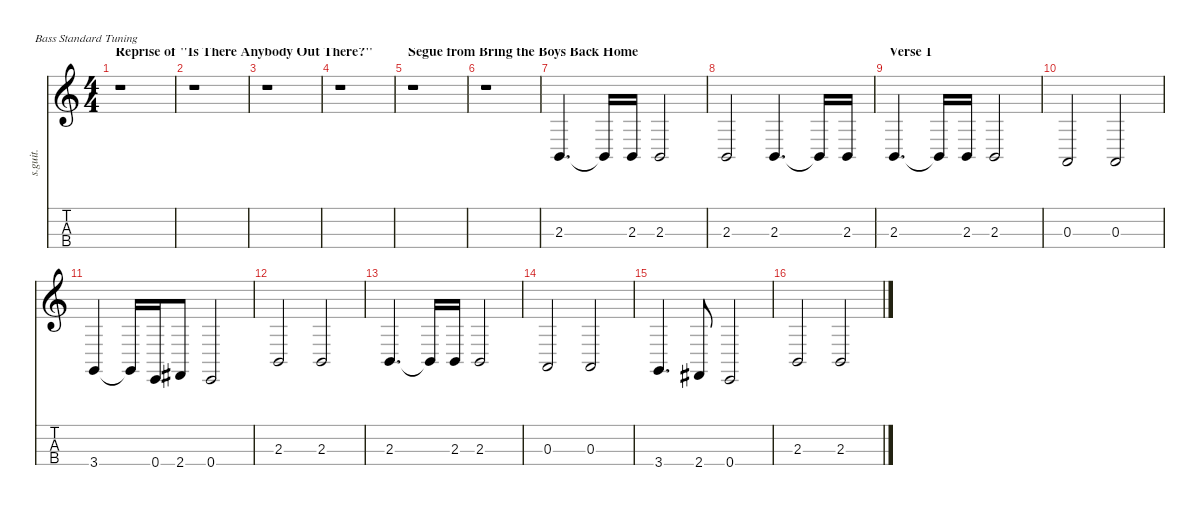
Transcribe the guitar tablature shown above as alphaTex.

\defaultSystemsLayout 4
\hideDynamics
\bracketExtendMode nobrackets
\track ("Roger Waters - Bass" "s.guit.") {instrument electricbasspick}
\staff {score tabs}
\tuning (G2 D2 A1 E1)
\ts (4 4)
\beaming (8 2 2 2 2)
\section ("" "Reprise of \"Is There Anybody Out There?\"")
\tempo (128 hide)
\clef g2
\ks c
r.1{dy f instrument electricbasspick} |
r.1 |
r.1 |
r.1 |
\section ("" "Segue from Bring the Boys Back Home")
r.1 |
r.1 |
\tempo (64 hide)
2.3.4{d lyrics (0 "") lyrics (1 "") lyrics (2 "") lyrics (3 "") lyrics (4 "")} 2.3{t}.16{lyrics (0 "") lyrics (1 "") lyrics (2 "") lyrics (3 "") lyrics (4 "")} 2.3.16{lyrics (0 "") lyrics (1 "") lyrics (2 "") lyrics (3 "") lyrics (4 "")} 2.3.2{lyrics (0 "") lyrics (1 "") lyrics (2 "") lyrics (3 "") lyrics (4 "")} |
2.3.2{lyrics (0 "") lyrics (1 "") lyrics (2 "") lyrics (3 "") lyrics (4 "")} 2.3.4{d lyrics (0 "") lyrics (1 "") lyrics (2 "") lyrics (3 "") lyrics (4 "")} 2.3{t}.16{lyrics (0 "") lyrics (1 "") lyrics (2 "") lyrics (3 "") lyrics (4 "")} 2.3.16{lyrics (0 "") lyrics (1 "") lyrics (2 "") lyrics (3 "") lyrics (4 "")} |
\section ("" "Verse 1")
2.3.4{d lyrics (0 "") lyrics (1 "") lyrics (2 "") lyrics (3 "") lyrics (4 "")} 2.3{t}.16{lyrics (0 "") lyrics (1 "") lyrics (2 "") lyrics (3 "") lyrics (4 "")} 2.3.16{lyrics (0 "") lyrics (1 "") lyrics (2 "") lyrics (3 "") lyrics (4 "")} 2.3.2{lyrics (0 "") lyrics (1 "") lyrics (2 "") lyrics (3 "") lyrics (4 "")} |
0.3.2{lyrics (0 "") lyrics (1 "") lyrics (2 "") lyrics (3 "") lyrics (4 "")} 0.3.2{lyrics (0 "") lyrics (1 "") lyrics (2 "") lyrics (3 "") lyrics (4 "")} |
3.4.4{lyrics (0 "") lyrics (1 "") lyrics (2 "") lyrics (3 "") lyrics (4 "")} 3.4{t}.16{lyrics (0 "") lyrics (1 "") lyrics (2 "") lyrics (3 "") lyrics (4 "")} 0.4.16{lyrics (0 "") lyrics (1 "") lyrics (2 "") lyrics (3 "") lyrics (4 "")} 2.4{acc #}.8{lyrics (0 "") lyrics (1 "") lyrics (2 "") lyrics (3 "") lyrics (4 "")} 0.4.2{lyrics (0 "") lyrics (1 "") lyrics (2 "") lyrics (3 "") lyrics (4 "")} |
2.3.2{lyrics (0 "") lyrics (1 "") lyrics (2 "") lyrics (3 "") lyrics (4 "")} 2.3.2{lyrics (0 "") lyrics (1 "") lyrics (2 "") lyrics (3 "") lyrics (4 "")} |
2.3.4{d lyrics (0 "") lyrics (1 "") lyrics (2 "") lyrics (3 "") lyrics (4 "")} 2.3{t}.16{lyrics (0 "") lyrics (1 "") lyrics (2 "") lyrics (3 "") lyrics (4 "")} 2.3.16{lyrics (0 "") lyrics (1 "") lyrics (2 "") lyrics (3 "") lyrics (4 "")} 2.3.2{lyrics (0 "") lyrics (1 "") lyrics (2 "") lyrics (3 "") lyrics (4 "")} |
0.3.2{lyrics (0 "") lyrics (1 "") lyrics (2 "") lyrics (3 "") lyrics (4 "")} 0.3.2{lyrics (0 "") lyrics (1 "") lyrics (2 "") lyrics (3 "") lyrics (4 "")} |
3.4.4{d lyrics (0 "") lyrics (1 "") lyrics (2 "") lyrics (3 "") lyrics (4 "")} 2.4{acc #}.8{lyrics (0 "") lyrics (1 "") lyrics (2 "") lyrics (3 "") lyrics (4 "")} 0.4.2{lyrics (0 "") lyrics (1 "") lyrics (2 "") lyrics (3 "") lyrics (4 "")} |
2.3.2{lyrics (0 "") lyrics (1 "") lyrics (2 "") lyrics (3 "") lyrics (4 "")} 2.3.2{lyrics (0 "") lyrics (1 "") lyrics (2 "") lyrics (3 "") lyrics (4 "")}
